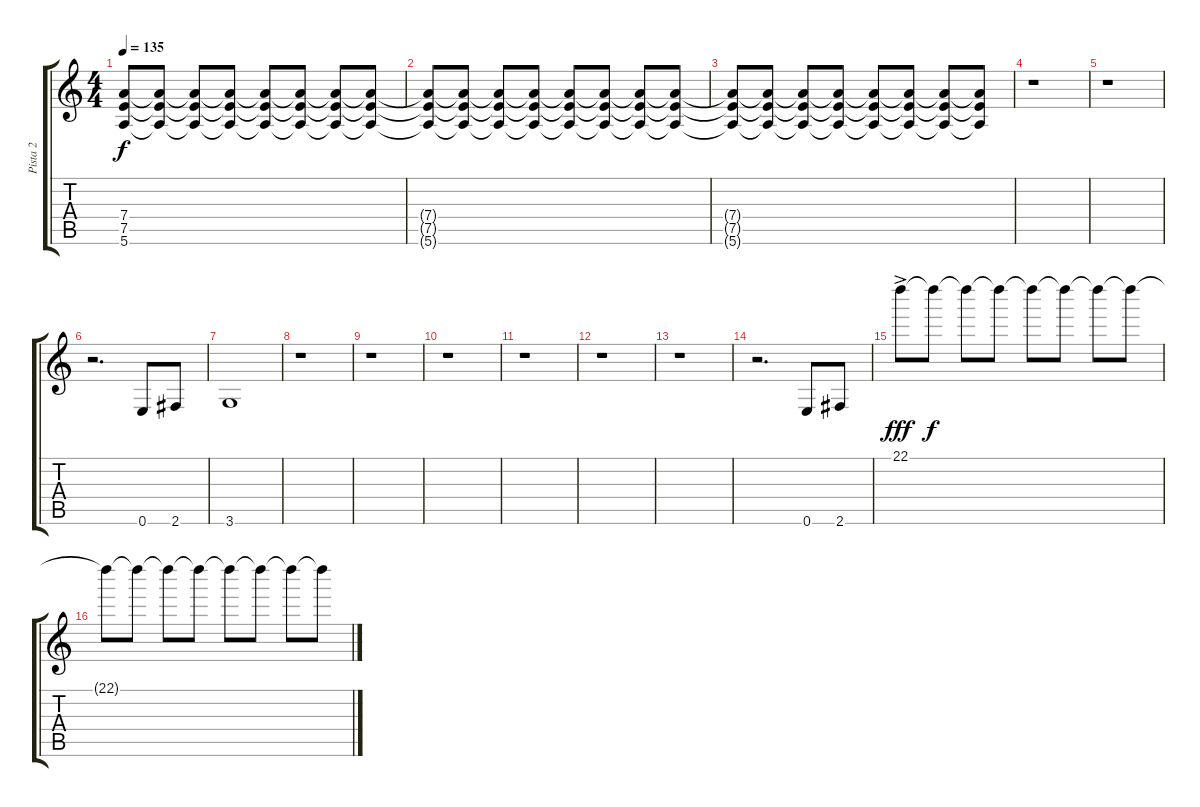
\track ("Pista 2" "Pista 2") {instrument acousticguitarsteel}
\staff {score tabs}
\tuning (E4 B3 G3 D3 A2 E2) {hide}
\ts (4 4)
\tempo 135
\clef g2
\ks c
(7.4 7.5 5.6).8{dy f volume 14 instrument distortionguitar} (7.4{t} 7.5{t} 5.6{t}).8{volume 14} (7.4{t} 7.5{t} 5.6{t}).8{volume 13} (7.4{t} 7.5{t} 5.6{t}).8{volume 13} (7.4{t} 7.5{t} 5.6{t}).8{volume 13} (7.4{t} 7.5{t} 5.6{t}).8{volume 12} (7.4{t} 7.5{t} 5.6{t}).8{volume 12} (7.4{t} 7.5{t} 5.6{t}).8{volume 12} |
(7.4{t} 7.5{t} 5.6{t}).8{volume 11} (7.4{t} 7.5{t} 5.6{t}).8{volume 11} (7.4{t} 7.5{t} 5.6{t}).8{volume 10} (7.4{t} 7.5{t} 5.6{t}).8{volume 9} (7.4{t} 7.5{t} 5.6{t}).8{volume 9} (7.4{t} 7.5{t} 5.6{t}).8{volume 8} (7.4{t} 7.5{t} 5.6{t}).8{volume 7} (7.4{t} 7.5{t} 5.6{t}).8{volume 6} |
(7.4{t} 7.5{t} 5.6{t}).8{volume 6} (7.4{t} 7.5{t} 5.6{t}).8{volume 5} (7.4{t} 7.5{t} 5.6{t}).8{volume 5} (7.4{t} 7.5{t} 5.6{t}).8{volume 4} (7.4{t} 7.5{t} 5.6{t}).8{volume 3} (7.4{t} 7.5{t} 5.6{t}).8{volume 2} (7.4{t} 7.5{t} 5.6{t}).8{volume 2} (7.4{t} 7.5{t} 5.6{t}).8{volume 0} |
r.1 |
r.1 |
r.2{d volume 11 instrument electricguitarclean} 0.6.8 2.6.8 |
3.6.1 |
r.1 |
r.1 |
r.1 |
r.1 |
r.1 |
r.1 |
r.2{d volume 11 instrument electricguitarclean} 0.6.8 2.6.8 |
22.1{ac}.8{dy fff volume 0 instrument overdrivenguitar} 22.1{t}.8{dy f volume 1} 22.1{t}.8{volume 1} 22.1{t}.8{volume 2} 22.1{t}.8{volume 2} 22.1{t}.8{volume 2} 22.1{t}.8{volume 3} 22.1{t}.8{volume 3} |
22.1{t}.8{volume 4} 22.1{t}.8{volume 5} 22.1{t}.8{volume 5} 22.1{t}.8{volume 6} 22.1{t}.8{volume 6 instrument distortionguitar} 22.1{t}.8{volume 6} 22.1{t}.8{volume 6} 22.1{t}.8{volume 6}
